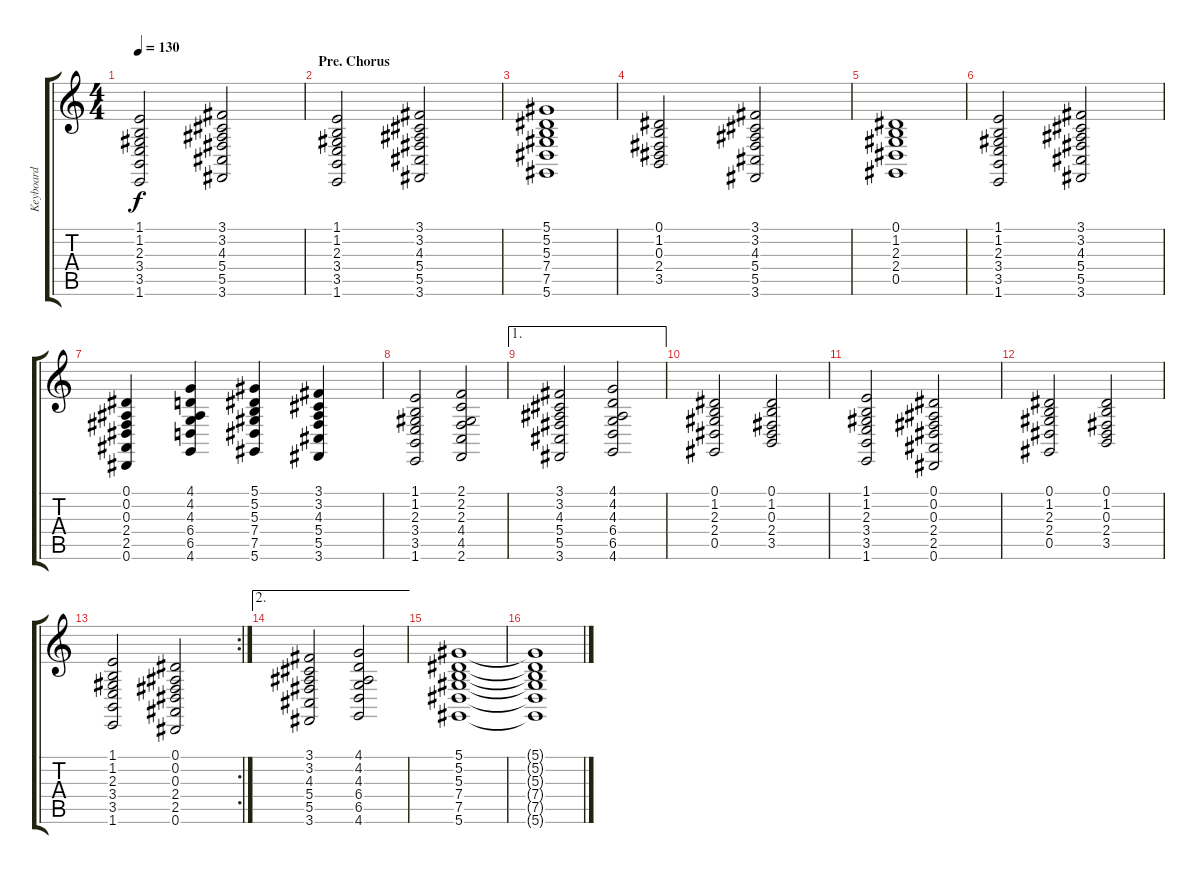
\track ("Keyboard" "Keyboard") {instrument stringensemble1}
\staff {score tabs}
\tuning (Eb4 Bb3 Gb3 Db3 Ab2 Eb2) {hide}
\ts (4 4)
\tempo 130
\clef g2
\ks c
(1.1 1.2 2.3 3.4 3.5 1.6).2{dy f} (3.1 3.2 4.3 5.4 5.5 3.6).2 |
\section ("" "Pre. Chorus")
(1.1 1.2 2.3 3.4 3.5 1.6).2 (3.1 3.2 4.3 5.4 5.5 3.6).2 |
(5.1 5.2 5.3 7.4 7.5 5.6).1 |
(0.1 1.2 0.3 2.4 3.5).2 (3.1 3.2 4.3 5.4 5.5 3.6).2 |
(0.1 1.2 2.3 2.4 0.5).1 |
(1.1 1.2 2.3 3.4 3.5 1.6).2 (3.1 3.2 4.3 5.4 5.5 3.6).2 |
(0.1 0.2 0.3 2.4 2.5 0.6).4 (4.1 4.2 4.3 6.4 6.5 4.6).4 (5.1 5.2 5.3 7.4 7.5 5.6).4 (3.1 3.2 4.3 5.4 5.5 3.6).4 |
(1.1 1.2 2.3 3.4 3.5 1.6).2 (2.1 2.2 2.3 4.4 4.5 2.6).2 |
\ae 1
(3.1 3.2 4.3 5.4 5.5 3.6).2 (4.1 4.2 4.3 6.4 6.5 4.6).2 |
(0.1 1.2 2.3 2.4 0.5).2{instrument choiraahs} (0.1 1.2 0.3 2.4 3.5).2 |
(1.1 1.2 2.3 3.4 3.5 1.6).2 (0.1 0.2 0.3 2.4 2.5 0.6).2 |
(0.1 1.2 2.3 2.4 0.5).2{instrument choiraahs} (0.1 1.2 0.3 2.4 3.5).2 |
\rc 2
(1.1 1.2 2.3 3.4 3.5 1.6).2 (0.1 0.2 0.3 2.4 2.5 0.6).2 |
\ae 2
(3.1 3.2 4.3 5.4 5.5 3.6).2 (4.1 4.2 4.3 6.4 6.5 4.6).2 |
(5.1 5.2 5.3 7.4 7.5 5.6).1 |
(5.1{t} 5.2{t} 5.3{t} 7.4{t} 7.5{t} 5.6{t}).1
